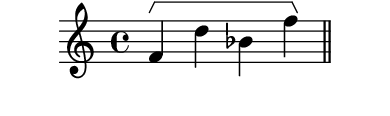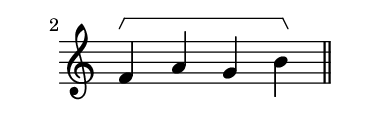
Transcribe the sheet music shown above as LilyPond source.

\version "2.11.64"

\include "../config/lib.ly"

\score {
  \new Staff {
    \time 4/4
    \relative c' {
      \bracketUp
      \override TextScript #'extra-offset = #'( 0 . 2 )
      f\startGroup^\markup{m1} d' bes f'\stopGroup
      \bar "||"
      f,\startGroup^\markup{m2} a g b\stopGroup
      \bar "||"
    }
  }
  \layout {
    \context {
      \Staff \consists "Horizontal_bracket_engraver"
    }
  }
}
\paper {
  paper-width = 6.6\cm
  paper-height = 2.3\cm
  line-width = 7.5\cm
  top-margin = -.5\cm
  left-margin = .1\cm
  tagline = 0
  indent = 0
}
